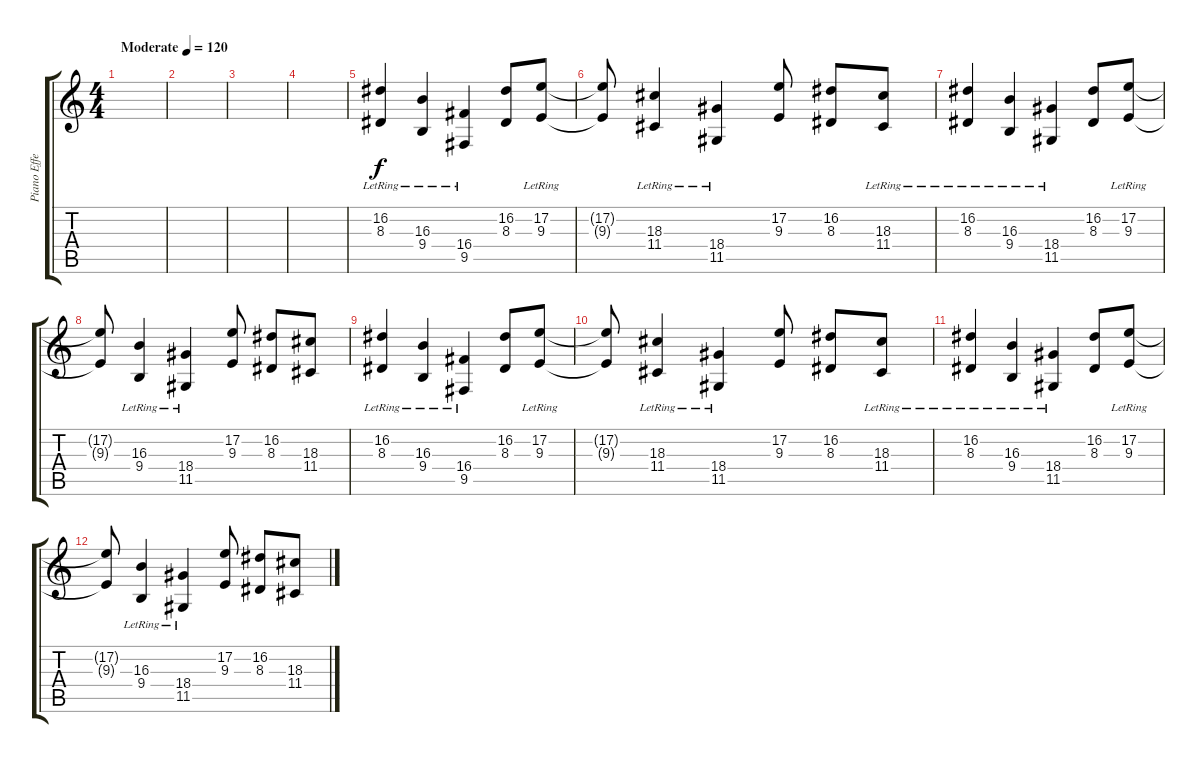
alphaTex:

\track ("Piano Effect" "Piano Effe") {instrument fx7echoes}
\staff {score tabs}
\tuning (E4 B3 G3 D3 A2 E2) {hide}
\ts (4 4)
\tempo (120 "Moderate")
\clef g2
\ks c
|
|
|
|
(16.2{lr} 8.3{lr}).4 (16.3{lr} 9.4{lr}).4 (16.4{lr} 9.5{lr}).4 (16.2 8.3).8 (17.2{lr} 9.3{lr}).8 |
(17.2{t} 9.3{t}).8 (18.3{lr} 11.4{lr}).4 (18.4{lr} 11.5{lr}).4 (17.2 9.3).8 (16.2 8.3).8 (18.3 11.4{lr}).8 |
(16.2{lr} 8.3{lr}).4 (16.3{lr} 9.4{lr}).4 (18.4{lr} 11.5{lr}).4 (16.2 8.3).8 (17.2{lr} 9.3{lr}).8 |
(17.2{t} 9.3{t}).8 (16.3{lr} 9.4{lr}).4 (18.4{lr} 11.5{lr}).4 (17.2 9.3).8 (16.2 8.3).8 (18.3 11.4).8 |
(16.2{lr} 8.3{lr}).4 (16.3{lr} 9.4{lr}).4 (16.4{lr} 9.5{lr}).4 (16.2 8.3).8 (17.2{lr} 9.3{lr}).8 |
(17.2{t} 9.3{t}).8 (18.3{lr} 11.4{lr}).4 (18.4{lr} 11.5{lr}).4 (17.2 9.3).8 (16.2 8.3).8 (18.3 11.4{lr}).8 |
(16.2{lr} 8.3{lr}).4 (16.3{lr} 9.4{lr}).4 (18.4{lr} 11.5{lr}).4 (16.2 8.3).8 (17.2{lr} 9.3{lr}).8 |
(17.2{t} 9.3{t}).8 (16.3{lr} 9.4{lr}).4 (18.4{lr} 11.5{lr}).4 (17.2 9.3).8 (16.2 8.3).8 (18.3 11.4).8
